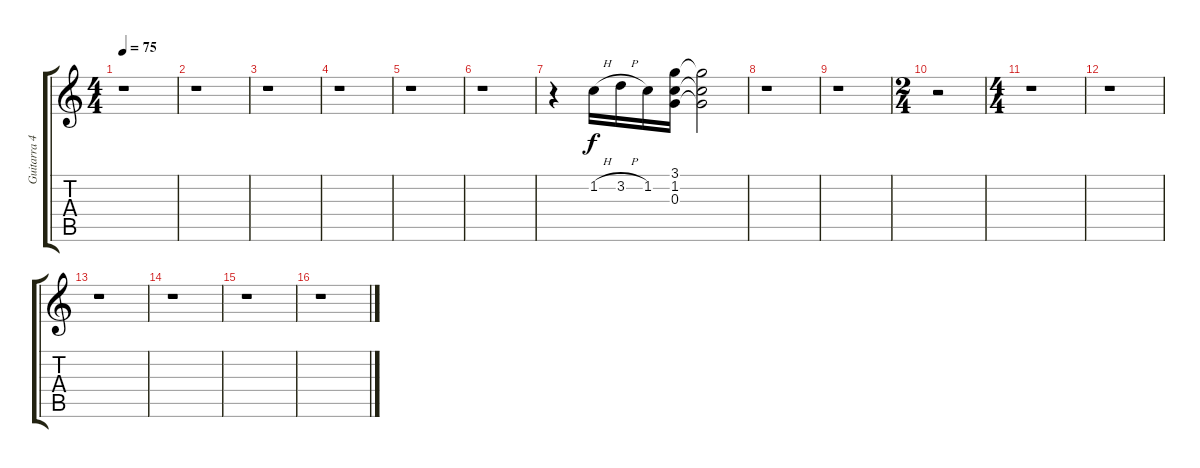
\track ("Guitarra 4" "Guitarra 4") {instrument overdrivenguitar}
\staff {score tabs}
\tuning (E4 B3 G3 D3 A2 E2) {hide}
\ts (4 4)
\tempo 75
\clef g2
\ks c
r.1{dy f} |
r.1 |
r.1 |
r.1 |
r.1 |
r.1 |
r.4 1.2{h}.16 3.2{h}.16 1.2.16 (3.1 1.2 0.3).16 (3.1{t} 1.2{t} 0.3{t}).2 |
r.1 |
r.1 |
\ts (2 4)
r.2 |
\ts (4 4)
r.1 |
r.1 |
r.1 |
r.1 |
r.1 |
r.1
